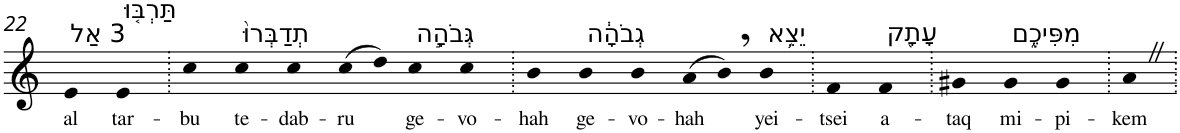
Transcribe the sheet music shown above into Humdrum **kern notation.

**kern	**text
*part1	*part1
*staff1	*staff1
*I"Piano	*
*I'Pno	*
!!LO:PB:g=z
*clefG2	*
*k[]	*
=22	=22
!LO:TX:a:t=3 אַל	!
!	!LO:LY:b
4e	al
!LO:TX:a:t=תַּרְבּ֤וּ	!
!	!LO:LY:b
4e	tar-
=23.	=23.
!	!LO:LY:b
4cc	-bu
!LO:TX:a:t=תְדַבְּרוּ֙	!
!	!LO:LY:b
4cc	te-
!	!LO:LY:b
4cc	-dab-
!	!LO:LY:b
(>8cc	-ru
8dd)	.
!LO:TX:a:t=גְּבֹהָ֣ה	!
!	!LO:LY:b
4cc	ge-
!	!LO:LY:b
4cc	-vo-
=24.	=24.
!	!LO:LY:b
4b	-hah
!LO:TX:a:t=גְבֹהָ֔ה	!
!	!LO:LY:b
4b	ge-
!	!LO:LY:b
4b	-vo-
!	!LO:LY:b
(>8a	-hah
8b,)	.
!LO:TX:a:t=יֵצֵ֥א	!
!	!LO:LY:b
4b	yei-
=25.	=25.
!	!LO:LY:b
4f	-tsei
!LO:TX:a:t=עָתָ֖ק	!
!	!LO:LY:b
4f	a-
=26.	=26.
!	!LO:LY:b
4g#X	-taq
!LO:TX:a:t=מִפִּיכֶ֑ם	!
!	!LO:LY:b
4g#	mi-
!	!LO:LY:b
4g#	-pi-
=27.	=27.
!	!LO:LY:b
4aZ	-kem
=.	=.
*-	*-
